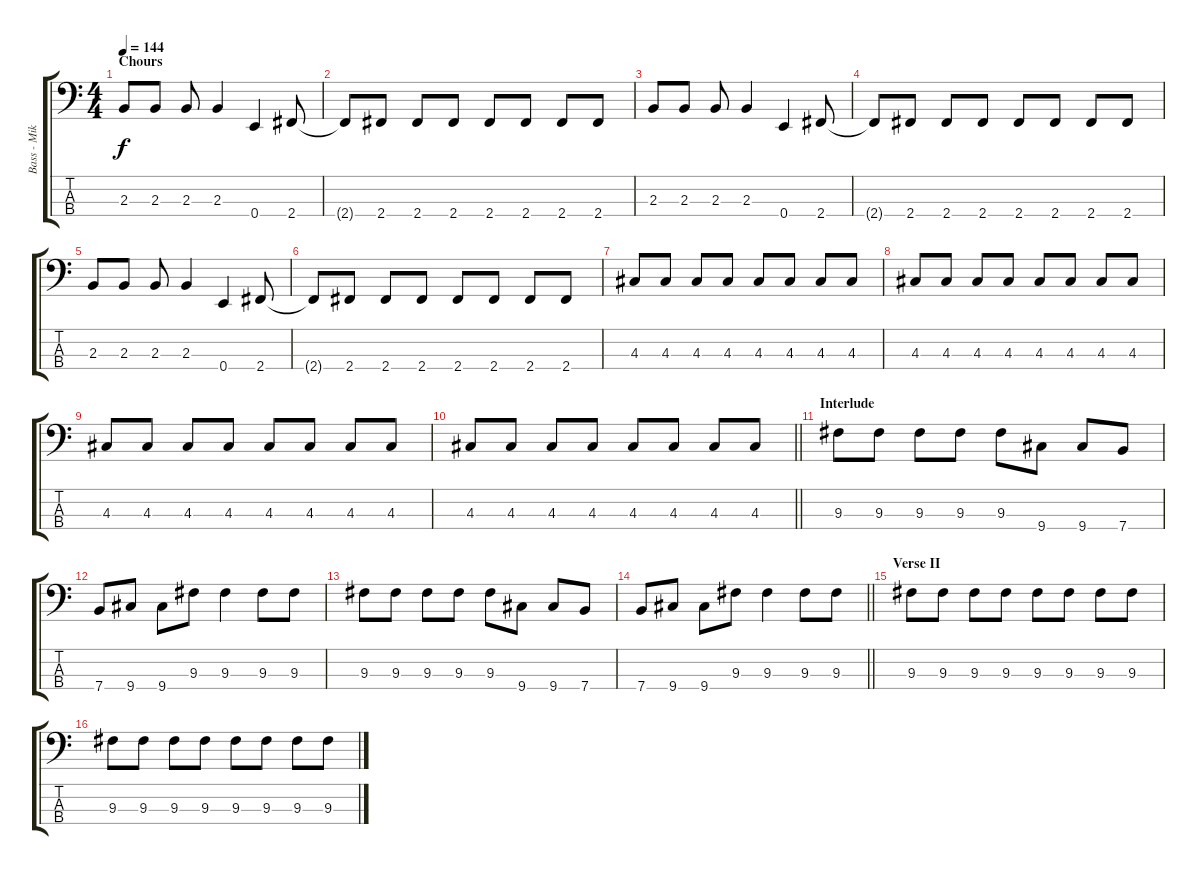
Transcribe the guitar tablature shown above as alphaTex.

\track ("Bass - Mike Dirnt" "Bass - Mik") {instrument electricbasspick}
\staff {score tabs}
\tuning (G2 D2 A1 E1) {hide}
\ts (4 4)
\section ("" "Chours")
\tempo 144
\clef f4
\ks c
2.3.8{dy f} 2.3.8 2.3.8 2.3.4 0.4.4 2.4.8 |
2.4{t}.8 2.4.8 2.4.8 2.4.8 2.4.8 2.4.8 2.4.8 2.4.8 |
2.3.8 2.3.8 2.3.8 2.3.4 0.4.4 2.4.8 |
2.4{t}.8 2.4.8 2.4.8 2.4.8 2.4.8 2.4.8 2.4.8 2.4.8 |
2.3.8 2.3.8 2.3.8 2.3.4 0.4.4 2.4.8 |
2.4{t}.8 2.4.8 2.4.8 2.4.8 2.4.8 2.4.8 2.4.8 2.4.8 |
4.3.8 4.3.8 4.3.8 4.3.8 4.3.8 4.3.8 4.3.8 4.3.8 |
4.3.8 4.3.8 4.3.8 4.3.8 4.3.8 4.3.8 4.3.8 4.3.8 |
4.3.8 4.3.8 4.3.8 4.3.8 4.3.8 4.3.8 4.3.8 4.3.8 |
\barLineRight lightlight
4.3.8 4.3.8 4.3.8 4.3.8 4.3.8 4.3.8 4.3.8 4.3.8 |
\section ("" "Interlude ")
9.3.8 9.3.8 9.3.8 9.3.8 9.3.8 9.4.8 9.4.8 7.4.8 |
7.4.8 9.4.8 9.4.8 9.3.8 9.3.4 9.3.8 9.3.8 |
9.3.8 9.3.8 9.3.8 9.3.8 9.3.8 9.4.8 9.4.8 7.4.8 |
\barLineRight lightlight
7.4.8 9.4.8 9.4.8 9.3.8 9.3.4 9.3.8 9.3.8 |
\section ("" "Verse II")
9.3.8 9.3.8 9.3.8 9.3.8 9.3.8 9.3.8 9.3.8 9.3.8 |
9.3.8 9.3.8 9.3.8 9.3.8 9.3.8 9.3.8 9.3.8 9.3.8
